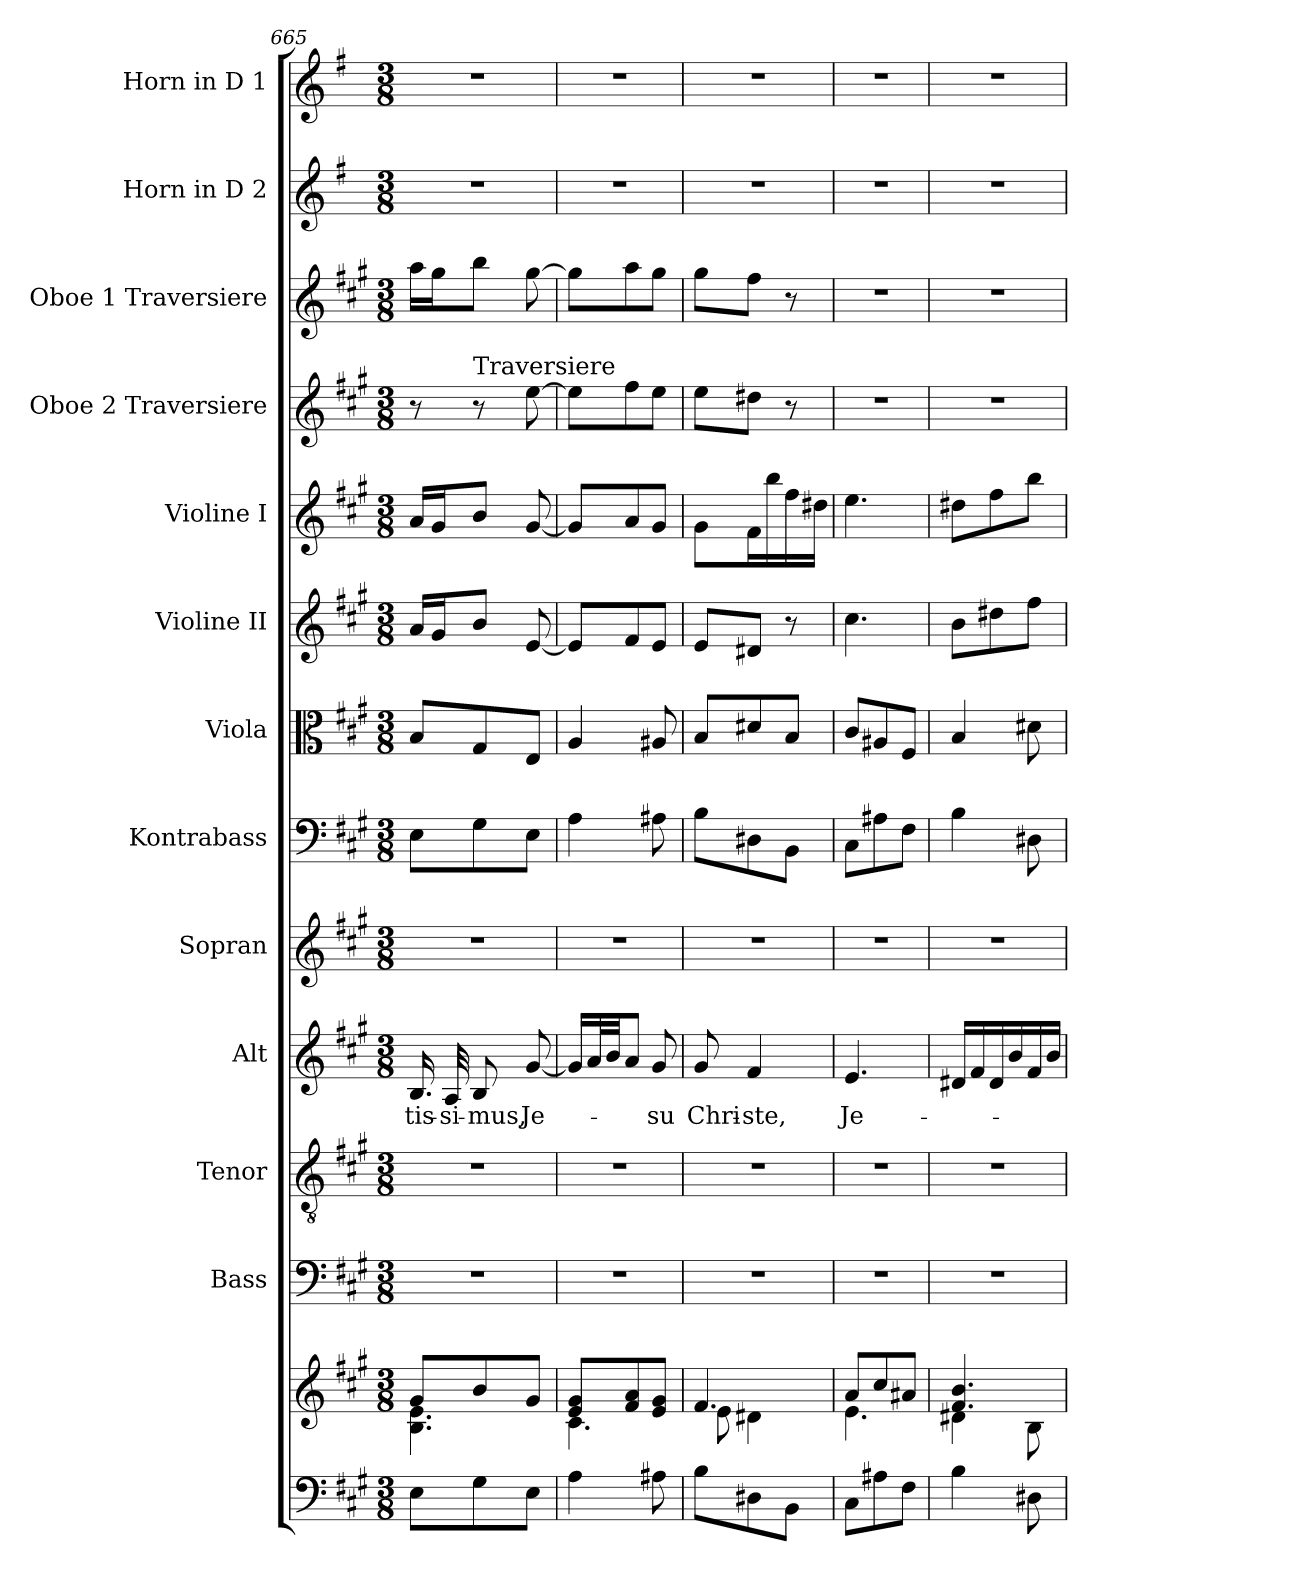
**kern	**kern	**kern	**kern	**kern	**text	**kern	**kern	**kern	**kern	**kern	**kern	**kern	**kern	**kern
*part13	*part13	*part12	*part11	*part10	*part10	*part9	*part8	*part7	*part6	*part5	*part4	*part3	*part2	*part1
*staff14	*staff13	*staff12	*staff11	*staff10	*staff10	*staff9	*staff8	*staff7	*staff6	*staff5	*staff4	*staff3	*staff2	*staff1
*	*	*I"Bass	*I"Tenor	*I"Alt	*	*I"Sopran	*I"Kontrabass	*I"Viola	*I"Violine II	*I"Violine I	*I"Oboe 2 Traversiere	*I"Oboe 1 Traversiere	*I"Horn in D 2	*I"Horn in D 1
*	*	*I'B.	*I'T.	*I'A.	*	*I'S.	*I'Kb.	*I'Vla.	*I'Vl. II	*I'Vl. I	*I'Ob. 2 Tr.	*I'Ob. 1 Tr.	*I'Hrn. D 2	*I'Hrn. D 1
*clefF4	*clefG2	*clefF4	*clefGv2	*clefG2	*	*clefG2	*clefF4	*clefC3	*clefG2	*clefG2	*clefG2	*clefG2	*clefG2	*clefG2
*	*	*	*	*	*	*	*ITrd7c12	*	*	*	*	*	*ITrd6c10	*ITrd6c10
*k[f#c#g#]	*k[f#c#g#]	*k[f#c#g#]	*k[f#c#g#]	*k[f#c#g#]	*	*k[f#c#g#]	*k[f#c#g#]	*k[f#c#g#]	*k[f#c#g#]	*k[f#c#g#]	*k[f#c#g#]	*k[f#c#g#]	*k[f#c#g#]	*k[f#c#g#]
*A:	*A:	*A:	*A:	*A:	*	*A:	*A:	*A:	*A:	*A:	*A:	*A:	*A:	*A:
*M3/8	*M3/8	*M3/8	*M3/8	*M3/8	*	*M3/8	*M3/8	*M3/8	*M3/8	*M3/8	*M3/8	*M3/8	*M3/8	*M3/8
=665	=665	=665	=665	=665	=665	=665	=665	=665	=665	=665	=665	=665	=665	=665
*	*^	*	*	*	*	*	*	*	*	*	*	*	*	*
!	!	!	!	!	!	!LO:LY:b	!	!	!	!	!	!	!	!	!
8E\L	8g#/L	4.B\ 4.e\	4.r	4.r	16.B/	-tis-	4.r	8EE\L	8B/L	16a/LL	16a/LL	8r	16aa\LL	4.r	4.r
.	.	.	.	.	.	.	.	.	.	16g#/J	16g#/J	.	16gg#\J	.	.
!	!	!	!	!	!	!LO:LY:b	!	!	!	!	!	!	!	!	!
.	.	.	.	.	32A/	-si-	.	.	.	.	.	.	.	.	.
!	!	!	!	!	!	!	!	!	!	!	!	!LO:TX:a:t=Traversiere	!	!	!
!	!	!	!	!	!	!LO:LY:b	!	!	!	!	!	!	!	!	!
8G#\	8b/	.	.	.	8B/	-mus,	.	8GG#\	8G#/	8b/J	8b/J	8r	8bb\J	.	.
!	!	!	!	!	!	!LO:LY:b	!	!	!	!	!	!	!	!	!
8E\J	8g#/J	.	.	.	[8g#/	Je-	.	8EE\J	8E/J	[8e/	[8g#/	[8ee\	[8gg#\	.	.
=666	=666	=666	=666	=666	=666	=666	=666	=666	=666	=666	=666	=666	=666	=666	=666
4A\	8e/ 8g#/L	4.c#\	4.r	4.r	16g#/LL]	.	4.r	4AA\	4A/	8e/L]	8g#/L]	8ee\L]	8gg#\L]	4.r	4.r
.	.	.	.	.	32a/L	.	.	.	.	.	.	.	.	.	.
.	.	.	.	.	32b/JJ	.	.	.	.	.	.	.	.	.	.
.	8f#/ 8a/	.	.	.	8a/J	.	.	.	.	8f#/	8a/	8ff#\	8aa\	.	.
!	!	!	!	!	!	!LO:LY:b	!	!	!	!	!	!	!	!	!
8A#X\	8e/ 8g#/J	.	.	.	8g#/	-su	.	8AA#X\	8A#X/	8e/J	8g#/J	8ee\J	8gg#\J	.	.
!!LO:PB:g=z
=667	=667	=667	=667	=667	=667	=667	=667	=667	=667	=667	=667	=667	=667	=667	=667
!	!	!	!	!	!	!LO:LY:b	!	!	!	!	!	!	!	!	!
8B\L	4.f#/	8e\	4.r	4.r	8g#/	Chri-	4.r	8BB\L	8B/L	8e/L	8g#\L	8ee\L	8gg#\L	4.r	4.r
!	!	!	!	!	!	!LO:LY:b	!	!	!	!	!	!	!	!	!
8D#X\	.	4d#X\	.	.	4f#/	-ste,	.	8DD#X\	8d#X/	8d#X/J	16f#\L	8dd#X\J	8ff#\J	.	.
.	.	.	.	.	.	.	.	.	.	.	16bb\	.	.	.	.
8BB\J	.	.	.	.	.	.	.	8BBB\J	8B/J	8r	16ff#\	8r	8r	.	.
.	.	.	.	.	.	.	.	.	.	.	16dd#X\JJ	.	.	.	.
=668	=668	=668	=668	=668	=668	=668	=668	=668	=668	=668	=668	=668	=668	=668	=668
!	!	!	!	!	!	!LO:LY:b	!	!	!	!	!	!	!	!	!
8C#\L	8a/L	4.e\	4.r	4.r	4.e/	Je-	4.r	8CC#\L	8c#/L	4.cc#\	4.ee\	4.r	4.r	4.r	4.r
8A#X\	8cc#/	.	.	.	.	.	.	8AA#X\	8A#X/	.	.	.	.	.	.
8F#\J	8a#X/J	.	.	.	.	.	.	8FF#\J	8F#/J	.	.	.	.	.	.
=669	=669	=669	=669	=669	=669	=669	=669	=669	=669	=669	=669	=669	=669	=669	=669
4B\	4.f#/ 4.b/	4d#X\	4.r	4.r	16d#X/LL	.	4.r	4BB\	4B/	8b\L	8dd#X\L	4.r	4.r	4.r	4.r
.	.	.	.	.	16f#/	.	.	.	.	.	.	.	.	.	.
.	.	.	.	.	16d#/	.	.	.	.	8dd#X\	8ff#\	.	.	.	.
.	.	.	.	.	16b/	.	.	.	.	.	.	.	.	.	.
8D#X\	.	8B\	.	.	16f#/	.	.	8DD#X\	8d#X\	8ff#\J	8bb\J	.	.	.	.
.	.	.	.	.	16b/JJ	.	.	.	.	.	.	.	.	.	.
*	*v	*v	*	*	*	*	*	*	*	*	*	*	*	*	*
=	=	=	=	=	=	=	=	=	=	=	=	=	=	=
*-	*-	*-	*-	*-	*-	*-	*-	*-	*-	*-	*-	*-	*-	*-
